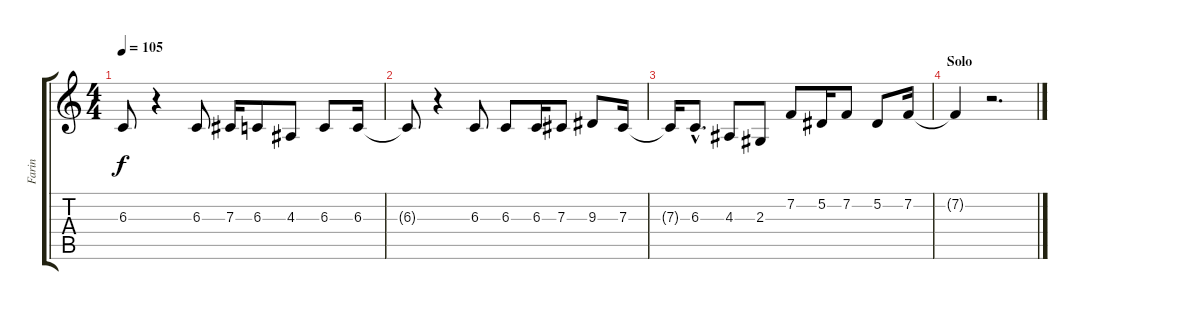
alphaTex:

\track ("Farin" "Farin") {instrument brightacousticpiano}
\staff {score tabs}
\tuning (Eb4 Bb3 Gb3 Db3 Ab2 Eb2) {hide}
\ts (4 4)
\tempo 105
\clef g2
\ks c
6.3{t}.8{dy f} r.4 6.3.8 7.3.16 6.3.8 4.3.8 6.3.8 6.3.16 |
6.3{t}.8 r.4 6.3.8 6.3.8 6.3.16 7.3.8 9.3.8 7.3.16 |
7.3{t}.16 6.3{hac}.8{d} 4.3.8 2.3.8 7.2.8 5.2.16 7.2.8 5.2.8 7.2.16 |
\section ("" "Solo")
7.2{t}.4 r.2{d}
